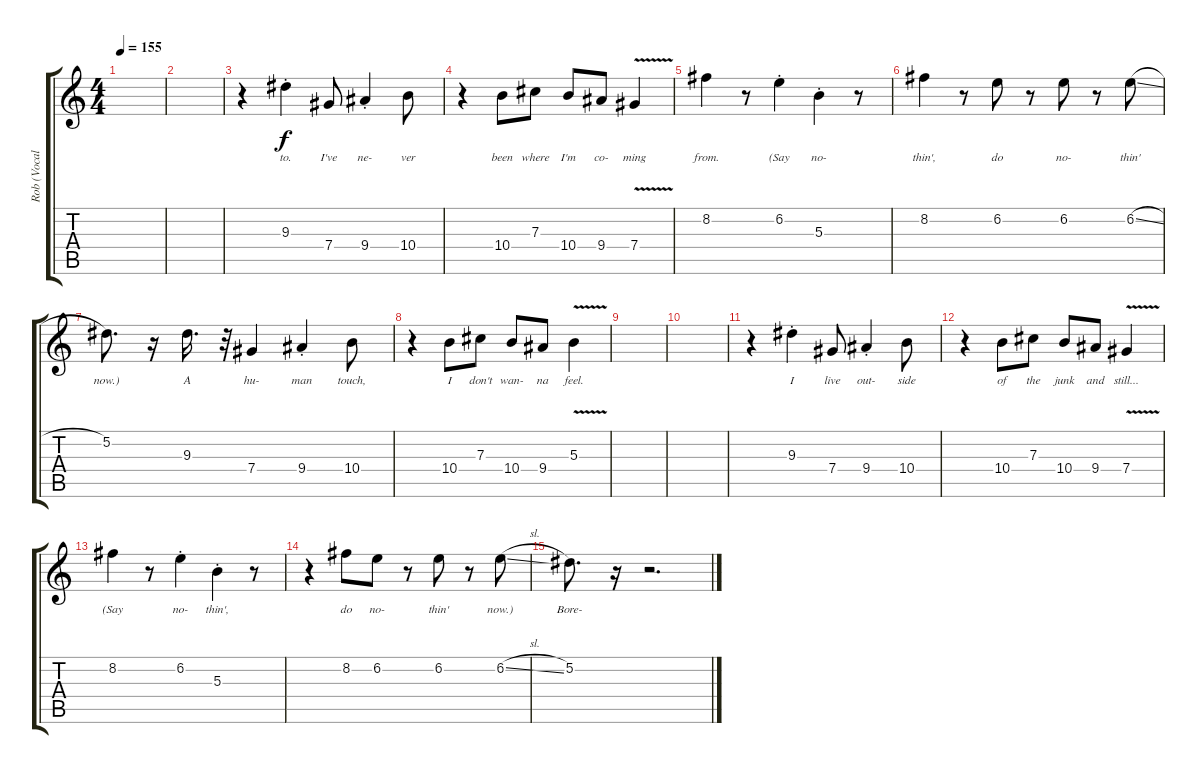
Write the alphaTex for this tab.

\track ("Rob (Vocals)" "Rob (Vocal") {instrument distortionguitar}
\staff {score tabs}
\tuning (Eb4 Bb3 Gb3 Db3 Ab2 Db2) {hide}
\ts (4 4)
\tempo 155
\clef g2
\ks c
|
|
r.4 9.3{st}.4{lyrics (0 "to.") lyrics (1 "") lyrics (2 "") lyrics (3 "") lyrics (4 "")} 7.4.8{lyrics (0 "I've") lyrics (1 "") lyrics (2 "") lyrics (3 "") lyrics (4 "")} 9.4{st}.4{lyrics (0 "ne-") lyrics (1 "") lyrics (2 "") lyrics (3 "") lyrics (4 "")} 10.4.8{lyrics (0 "ver") lyrics (1 "") lyrics (2 "") lyrics (3 "") lyrics (4 "")} |
r.4 10.4.8{lyrics (0 "been") lyrics (1 "") lyrics (2 "") lyrics (3 "") lyrics (4 "")} 7.3.8{lyrics (0 "where") lyrics (1 "") lyrics (2 "") lyrics (3 "") lyrics (4 "")} 10.4.8{lyrics (0 "I'm") lyrics (1 "") lyrics (2 "") lyrics (3 "") lyrics (4 "")} 9.4.8{lyrics (0 "co-") lyrics (1 "") lyrics (2 "") lyrics (3 "") lyrics (4 "")} 7.4{v}.4{lyrics (0 "ming") lyrics (1 "") lyrics (2 "") lyrics (3 "") lyrics (4 "")} |
8.2.4{lyrics (0 "from.") lyrics (1 "") lyrics (2 "") lyrics (3 "") lyrics (4 "")} r.8 6.2{st}.4{lyrics (0 "(Say") lyrics (1 "") lyrics (2 "") lyrics (3 "") lyrics (4 "")} 5.3{st}.4{lyrics (0 "no-") lyrics (1 "") lyrics (2 "") lyrics (3 "") lyrics (4 "")} r.8 |
8.2.4{lyrics (0 "thin',") lyrics (1 "") lyrics (2 "") lyrics (3 "") lyrics (4 "")} r.8 6.2.8{lyrics (0 "do") lyrics (1 "") lyrics (2 "") lyrics (3 "") lyrics (4 "")} r.8 6.2.8{lyrics (0 "no-") lyrics (1 "") lyrics (2 "") lyrics (3 "") lyrics (4 "")} r.8 6.2{sl}.8{lyrics (0 "thin'") lyrics (1 "") lyrics (2 "") lyrics (3 "") lyrics (4 "")} |
5.2.8{d lyrics (0 "now.)") lyrics (1 "") lyrics (2 "") lyrics (3 "") lyrics (4 "")} r.16 9.3.16{d lyrics (0 "A") lyrics (1 "") lyrics (2 "") lyrics (3 "") lyrics (4 "")} r.32 7.4.4{lyrics (0 "hu-") lyrics (1 "") lyrics (2 "") lyrics (3 "") lyrics (4 "")} 9.4{st}.4{lyrics (0 "man") lyrics (1 "") lyrics (2 "") lyrics (3 "") lyrics (4 "")} 10.4.8{lyrics (0 "touch,") lyrics (1 "") lyrics (2 "") lyrics (3 "") lyrics (4 "")} |
r.4 10.4.8{lyrics (0 "I") lyrics (1 "") lyrics (2 "") lyrics (3 "") lyrics (4 "")} 7.3.8{lyrics (0 "don't") lyrics (1 "") lyrics (2 "") lyrics (3 "") lyrics (4 "")} 10.4.8{lyrics (0 "wan-") lyrics (1 "") lyrics (2 "") lyrics (3 "") lyrics (4 "")} 9.4.8{lyrics (0 "na") lyrics (1 "") lyrics (2 "") lyrics (3 "") lyrics (4 "")} 5.3{v}.4{lyrics (0 "feel.") lyrics (1 "") lyrics (2 "") lyrics (3 "") lyrics (4 "")} |
|
|
r.4 9.3{st}.4{lyrics (0 "I") lyrics (1 "") lyrics (2 "") lyrics (3 "") lyrics (4 "")} 7.4.8{lyrics (0 "live") lyrics (1 "") lyrics (2 "") lyrics (3 "") lyrics (4 "")} 9.4{st}.4{lyrics (0 "out-") lyrics (1 "") lyrics (2 "") lyrics (3 "") lyrics (4 "")} 10.4.8{lyrics (0 "side") lyrics (1 "") lyrics (2 "") lyrics (3 "") lyrics (4 "")} |
r.4 10.4.8{lyrics (0 "of") lyrics (1 "") lyrics (2 "") lyrics (3 "") lyrics (4 "")} 7.3.8{lyrics (0 "the") lyrics (1 "") lyrics (2 "") lyrics (3 "") lyrics (4 "")} 10.4.8{lyrics (0 "junk") lyrics (1 "") lyrics (2 "") lyrics (3 "") lyrics (4 "")} 9.4.8{lyrics (0 "and") lyrics (1 "") lyrics (2 "") lyrics (3 "") lyrics (4 "")} 7.4{v}.4{lyrics (0 "still...") lyrics (1 "") lyrics (2 "") lyrics (3 "") lyrics (4 "")} |
8.2.4{lyrics (0 "(Say") lyrics (1 "") lyrics (2 "") lyrics (3 "") lyrics (4 "")} r.8 6.2{st}.4{lyrics (0 "no-") lyrics (1 "") lyrics (2 "") lyrics (3 "") lyrics (4 "")} 5.3{st}.4{lyrics (0 "thin',") lyrics (1 "") lyrics (2 "") lyrics (3 "") lyrics (4 "")} r.8 |
r.4 8.2.8{lyrics (0 "do") lyrics (1 "") lyrics (2 "") lyrics (3 "") lyrics (4 "")} 6.2.8{lyrics (0 "no-") lyrics (1 "") lyrics (2 "") lyrics (3 "") lyrics (4 "")} r.8 6.2.8{lyrics (0 "thin'") lyrics (1 "") lyrics (2 "") lyrics (3 "") lyrics (4 "")} r.8 6.2{sl}.8{lyrics (0 "now.)") lyrics (1 "") lyrics (2 "") lyrics (3 "") lyrics (4 "")} |
5.2.8{d lyrics (0 "Bore-") lyrics (1 "") lyrics (2 "") lyrics (3 "") lyrics (4 "")} r.16 r.2{d}
